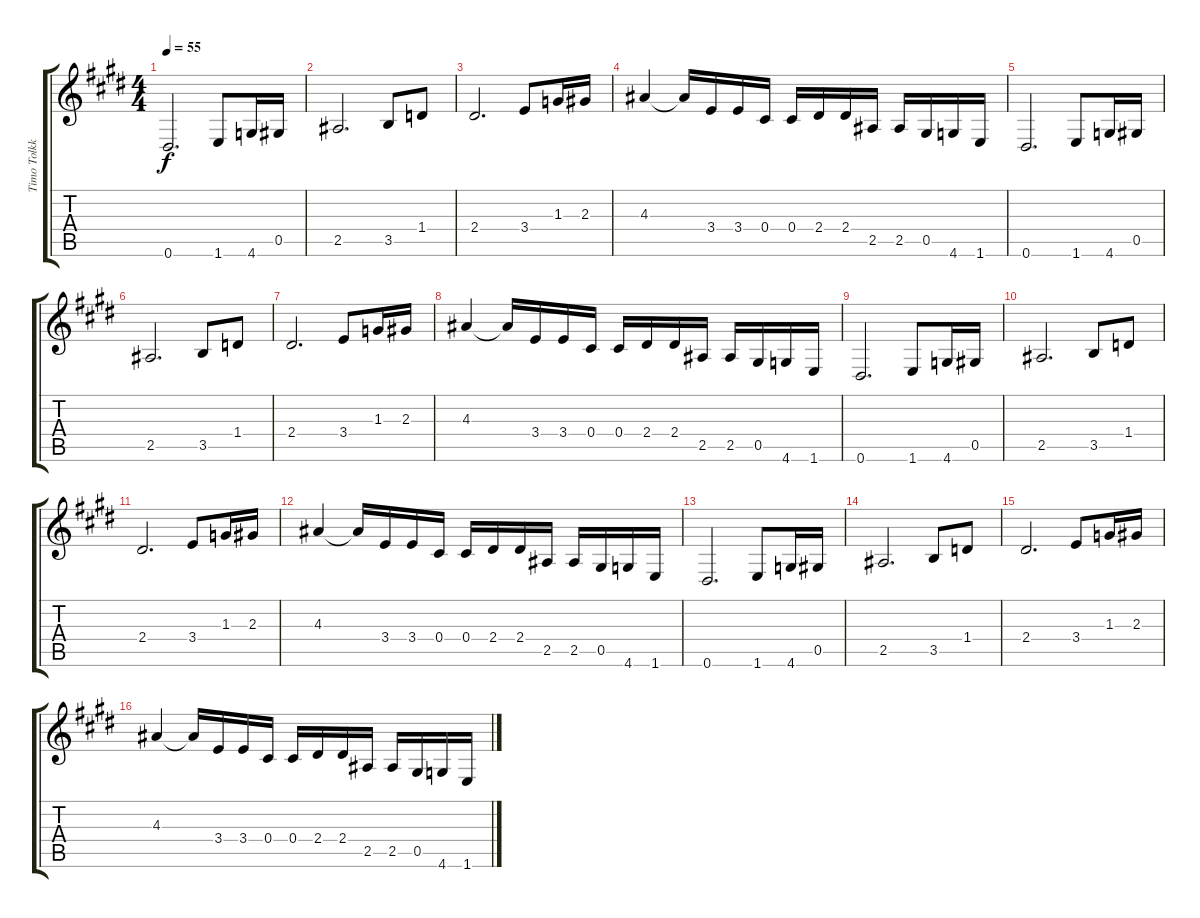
\track ("Timo Tolkki II" "Timo Tolkk") {instrument distortionguitar}
\staff {score tabs}
\tuning (Eb4 Bb3 Gb3 Db3 Ab2 Eb2) {hide}
\ts (4 4)
\tempo 55
\clef g2
\ks e
0.6.2{d dy f} 1.6.8 4.6.16 0.5.16 |
2.5.2{d} 3.5.8 1.4.8 |
2.4.2{d} 3.4.8 1.3.16 2.3.16 |
4.3.4 4.3{t}.16 3.4.16 3.4.16 0.4.16 0.4.16 2.4.16 2.4.16 2.5.16 2.5.16 0.5.16 4.6.16 1.6.16 |
0.6.2{d} 1.6.8 4.6.16 0.5.16 |
2.5.2{d} 3.5.8 1.4.8 |
2.4.2{d} 3.4.8 1.3.16 2.3.16 |
4.3.4 4.3{t}.16 3.4.16 3.4.16 0.4.16 0.4.16 2.4.16 2.4.16 2.5.16 2.5.16 0.5.16 4.6.16 1.6.16 |
0.6.2{d} 1.6.8 4.6.16 0.5.16 |
2.5.2{d} 3.5.8 1.4.8 |
2.4.2{d} 3.4.8 1.3.16 2.3.16 |
4.3.4 4.3{t}.16 3.4.16 3.4.16 0.4.16 0.4.16 2.4.16 2.4.16 2.5.16 2.5.16 0.5.16 4.6.16 1.6.16 |
0.6.2{d} 1.6.8 4.6.16 0.5.16 |
2.5.2{d} 3.5.8 1.4.8 |
2.4.2{d} 3.4.8 1.3.16 2.3.16 |
4.3.4 4.3{t}.16 3.4.16 3.4.16 0.4.16 0.4.16 2.4.16 2.4.16 2.5.16 2.5.16 0.5.16 4.6.16 1.6.16
